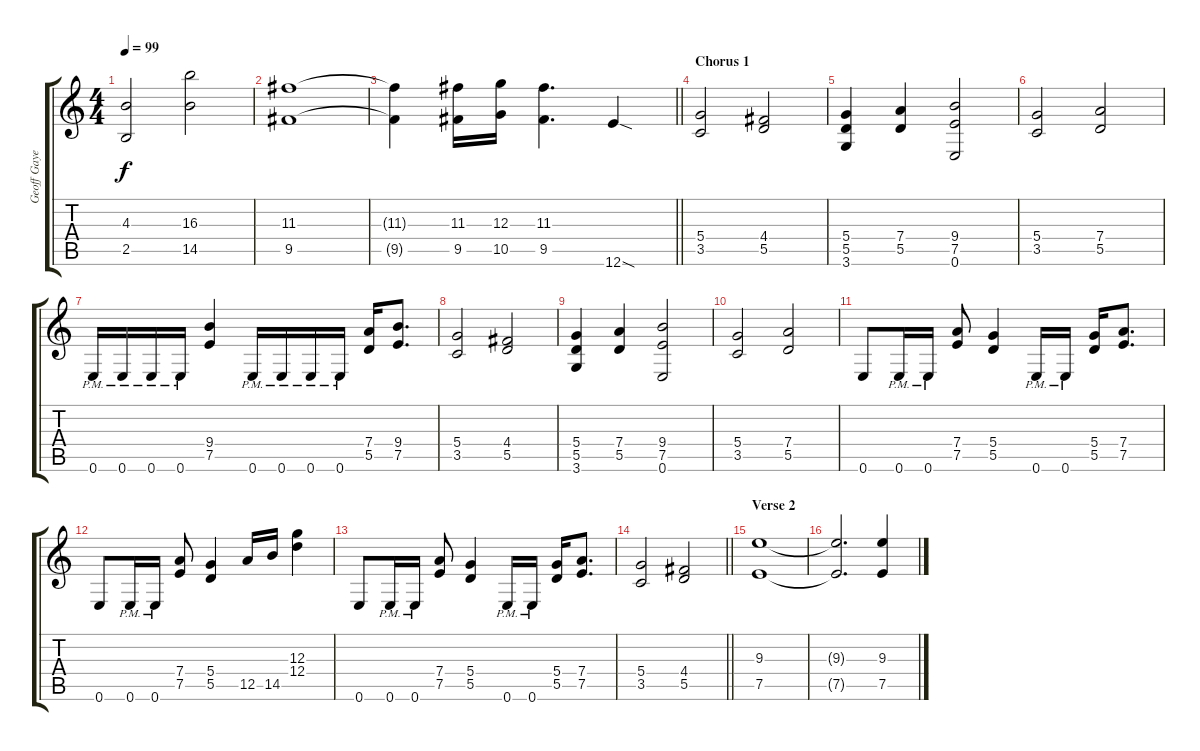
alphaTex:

\track ("Geoff Gayer" "Geoff Gaye") {instrument overdrivenguitar}
\staff {score tabs}
\tuning (E4 B3 G3 D3 A2 E2) {hide}
\ts (4 4)
\tempo 99
\clef g2
\ks c
(4.3{t} 2.5{t}).2{dy f} (16.3 14.5).2 |
(11.3 9.5).1 |
\barLineRight lightlight
(11.3{t} 9.5{t}).4 (11.3 9.5).16 (12.3 10.5).16 (11.3 9.5).4{d} 12.6{sod}.4 |
\section ("" "Chorus 1")
(5.4 3.5).2 (4.4 5.5).2 |
(5.4 5.5 3.6).4 (7.4 5.5).4 (9.4 7.5 0.6).2 |
(5.4 3.5).2 (7.4 5.5).2 |
0.6{pm}.16 0.6{pm}.16 0.6{pm}.16 0.6{pm}.16 (9.4 7.5).4 0.6{pm}.16 0.6{pm}.16 0.6{pm}.16 0.6{pm}.16 (7.4 5.5).16 (9.4 7.5).8{d} |
(5.4 3.5).2 (4.4 5.5).2 |
(5.4 5.5 3.6).4 (7.4 5.5).4 (9.4 7.5 0.6).2 |
(5.4 3.5).2 (7.4 5.5).2 |
0.6.8 0.6{pm}.16 0.6{pm}.16 (7.4 7.5).8 (5.4 5.5).4 0.6{pm}.16 0.6{pm}.16 (5.4 5.5).16 (7.4 7.5).8{d} |
0.6.8 0.6{pm}.16 0.6{pm}.16 (7.4 7.5).8 (5.4 5.5).4 12.5.16 14.5.16 (12.3 12.4).4 |
0.6.8 0.6{pm}.16 0.6{pm}.16 (7.4 7.5).8 (5.4 5.5).4 0.6{pm}.16 0.6{pm}.16 (5.4 5.5).16 (7.4 7.5).8{d} |
\barLineRight lightlight
(5.4 3.5).2 (4.4 5.5).2 |
\section ("" "Verse 2")
(9.3 7.5).1 |
(9.3{t} 7.5{t}).2{d} (9.3 7.5).4
